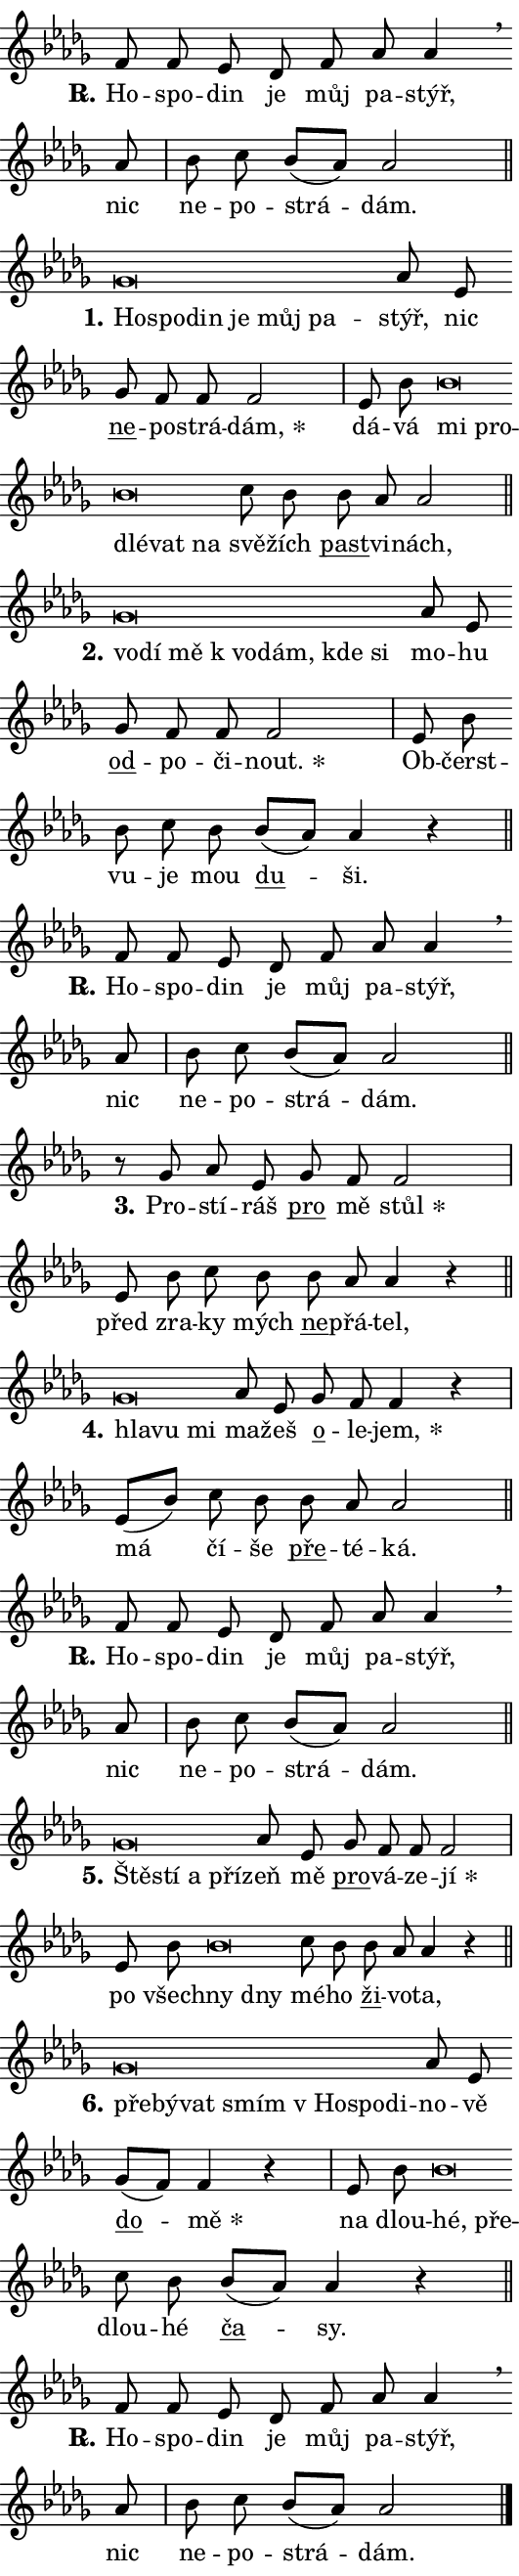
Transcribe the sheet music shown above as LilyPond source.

\version "2.24.0"
\header { tagline = "" }
\paper {
  indent = 0\cm
  top-margin = 0\cm
  right-margin = 0.13\cm % to fit lyric hyphens
  bottom-margin = 0\cm
  left-margin = 0\cm
  paper-width = 9\cm
  page-breaking = #ly:one-page-breaking
  system-system-spacing.basic-distance = #11
  score-system-spacing.basic-distance = #11
  ragged-last = ##f
}


%% Author: Thomas Morley
%% https://lists.gnu.org/archive/html/lilypond-user/2020-05/msg00002.html
#(define (line-position grob)
"Returns position of @var[grob} in current system:
   @code{'start}, if at first time-step
   @code{'end}, if at last time-step
   @code{'middle} otherwise
"
  (let* ((col (ly:item-get-column grob))
         (ln (ly:grob-object col 'left-neighbor))
         (rn (ly:grob-object col 'right-neighbor))
         (col-to-check-left (if (ly:grob? ln) ln col))
         (col-to-check-right (if (ly:grob? rn) rn col))
         (break-dir-left
           (and
             (ly:grob-property col-to-check-left 'non-musical #f)
             (ly:item-break-dir col-to-check-left)))
         (break-dir-right
           (and
             (ly:grob-property col-to-check-right 'non-musical #f)
             (ly:item-break-dir col-to-check-right))))
        (cond ((eqv? 1 break-dir-left) 'start)
              ((eqv? -1 break-dir-right) 'end)
              (else 'middle))))

#(define (tranparent-at-line-position vctor)
  (lambda (grob)
  "Relying on @code{line-position} select the relevant enry from @var{vctor}.
Used to determine transparency,"
    (case (line-position grob)
      ((end) (not (vector-ref vctor 0)))
      ((middle) (not (vector-ref vctor 1)))
      ((start) (not (vector-ref vctor 2))))))

noteHeadBreakVisibility =
#(define-music-function (break-visibility)(vector?)
"Makes @code{NoteHead}s transparent relying on @var{break-visibility}"
#{
  \override NoteHead.transparent =
    #(tranparent-at-line-position break-visibility)
#})

#(define delete-ledgers-for-transparent-note-heads
  (lambda (grob)
    "Reads whether a @code{NoteHead} is transparent.
If so this @code{NoteHead} is removed from @code{'note-heads} from
@var{grob}, which is supposed to be @code{LedgerLineSpanner}.
As a result ledgers are not printed for this @code{NoteHead}"
    (let* ((nhds-array (ly:grob-object grob 'note-heads))
           (nhds-list
             (if (ly:grob-array? nhds-array)
                 (ly:grob-array->list nhds-array)
                 '()))
           ;; Relies on the transparent-property being done before
           ;; Staff.LedgerLineSpanner.after-line-breaking is executed.
           ;; This is fragile ...
           (to-keep
             (remove
               (lambda (nhd)
                 (ly:grob-property nhd 'transparent #f))
               nhds-list)))
      ;; TODO find a better method to iterate over grob-arrays, similiar
      ;; to filter/remove etc for lists
      ;; For now rebuilt from scratch
      (set! (ly:grob-object grob 'note-heads)  '())
      (for-each
        (lambda (nhd)
          (ly:pointer-group-interface::add-grob grob 'note-heads nhd))
        to-keep))))

squashNotes = {
  \override NoteHead.X-extent = #'(-0.2 . 0.2)
  \override NoteHead.Y-extent = #'(-0.75 . 0)
  \override NoteHead.stencil =
    #(lambda (grob)
       (let ((pos (ly:grob-property grob 'staff-position)))
         (begin
           (if (< pos -7) (display "ERROR: Lower brevis then expected\n") (display ""))
           (if (<= pos -6) ly:text-interface::print ly:note-head::print))))
}
unSquashNotes = {
  \revert NoteHead.X-extent
  \revert NoteHead.Y-extent
  \revert NoteHead.stencil
}

hideNotes = \noteHeadBreakVisibility #begin-of-line-visible
unHideNotes = \noteHeadBreakVisibility #all-visible

% work-around for resetting accidentals
% https://lilypond.org/doc/v2.23/Documentation/notation/displaying-rhythms#unmetered-music
cadenzaMeasure = {
  \cadenzaOff
  \partial 1024 s1024
  \cadenzaOn
}

#(define-markup-command (accent layout props text) (markup?)
  "Underline accented syllable"
  (interpret-markup layout props
    #{\markup \override #'(offset . 4.3) \underline { #text }#}))

responsum = \markup \concat {
  "R" \hspace #-1.05 \path #0.1 #'((moveto 0 0.07) (lineto 0.9 0.8)) \hspace #0.05 "."
}

spaceSize = #0.6828661417322834 % exact space size for TeX Gyre Schola

\layout {
  \context {
    \Staff
    \remove "Time_signature_engraver"
    \override LedgerLineSpanner.after-line-breaking = #delete-ledgers-for-transparent-note-heads
  }
  \context {
    \Lyrics {
      \override LyricSpace.minimum-distance = \spaceSize
      \override LyricText.font-name = #"TeX Gyre Schola"
      \override LyricText.font-size = 1
      \override StanzaNumber.font-name = #"TeX Gyre Schola Bold"
      \override StanzaNumber.font-size = 1
    }
  }
  \context {
    \Score 
    \override NoteHead.text =
      #(lambda (grob) 
        (let ((pos (ly:grob-property grob 'staff-position)))
          #{\markup {
            \combine
              \halign #-0.55 \raise #(if (= pos -6) 0 0.5) \override #'(thickness . 2) \draw-line #'(3.2 . 0)
              \musicglyph "noteheads.sM1"
          }#}))
  }
}

% magnetic-lyrics.ily
%
%   written by
%     Jean Abou Samra <jean@abou-samra.fr>
%     Werner Lemberg <wl@gnu.org>
%
%   adapted by
%     Jiri Hon <jiri.hon@gmail.com>
%
% Version 2022-Apr-15

% https://www.mail-archive.com/lilypond-user@gnu.org/msg149350.html

#(define (Left_hyphen_pointer_engraver context)
   "Collect syllable-hyphen-syllable occurrences in lyrics and store
them in properties.  This engraver only looks to the left.  For
example, if the lyrics input is @code{foo -- bar}, it does the
following.

@itemize @bullet
@item
Set the @code{text} property of the @code{LyricHyphen} grob between
@q{foo} and @q{bar} to @code{foo}.

@item
Set the @code{left-hyphen} property of the @code{LyricText} grob with
text @q{foo} to the @code{LyricHyphen} grob between @q{foo} and
@q{bar}.
@end itemize

Use this auxiliary engraver in combination with the
@code{lyric-@/text::@/apply-@/magnetic-@/offset!} hook."
   (let ((hyphen #f)
         (text #f))
     (make-engraver
      (acknowledgers
       ((lyric-syllable-interface engraver grob source-engraver)
        (set! text grob)))
      (end-acknowledgers
       ((lyric-hyphen-interface engraver grob source-engraver)
        ;(when (not (grob::has-interface grob 'lyric-space-interface))
          (set! hyphen grob)));)
      ((stop-translation-timestep engraver)
       (when (and text hyphen)
         (ly:grob-set-object! text 'left-hyphen hyphen))
       (set! text #f)
       (set! hyphen #f)))))

#(define (lyric-text::apply-magnetic-offset! grob)
   "If the space between two syllables is less than the value in
property @code{LyricText@/.details@/.squash-threshold}, move the right
syllable to the left so that it gets concatenated with the left
syllable.

Use this function as a hook for
@code{LyricText@/.after-@/line-@/breaking} if the
@code{Left_@/hyphen_@/pointer_@/engraver} is active."
   (let ((hyphen (ly:grob-object grob 'left-hyphen #f)))
     (when hyphen
       (let ((left-text (ly:spanner-bound hyphen LEFT)))
         (when (grob::has-interface left-text 'lyric-syllable-interface)
           (let* ((common (ly:grob-common-refpoint grob left-text X))
                  (this-x-ext (ly:grob-extent grob common X))
                  (left-x-ext
                   (begin
                     ;; Trigger magnetism for left-text.
                     (ly:grob-property left-text 'after-line-breaking)
                     (ly:grob-extent left-text common X)))
                  ;; `delta` is the gap width between two syllables.
                  (delta (- (interval-start this-x-ext)
                            (interval-end left-x-ext)))
                  (details (ly:grob-property grob 'details))
                  (threshold (assoc-get 'squash-threshold details 0.2)))
             (when (< delta threshold)
               (let* (;; We have to manipulate the input text so that
                      ;; ligatures crossing syllable boundaries are not
                      ;; disabled.  For languages based on the Latin
                      ;; script this is essentially a beautification.
                      ;; However, for non-Western scripts it can be a
                      ;; necessity.
                      (lt (ly:grob-property left-text 'text))
                      (rt (ly:grob-property grob 'text))
                      (is-space (grob::has-interface hyphen 'lyric-space-interface))
                      (space (if is-space " " ""))
                      (extra-delta (if is-space spaceSize 0))
                      ;; Append new syllable.
                      (ltrt-space (if (and (string? lt) (string? rt))
                                (string-append lt space rt)
                                (make-concat-markup (list lt space rt))))
                      ;; Right-align `ltrt` to the right side.
                      (ltrt-space-markup (grob-interpret-markup
                               grob
                               (make-translate-markup
                                (cons (interval-length this-x-ext) 0)
                                (make-right-align-markup ltrt-space)))))
                 (begin
                   ;; Don't print `left-text`.
                   (ly:grob-set-property! left-text 'stencil #f)
                   ;; Set text and stencil (which holds all collected
                   ;; syllables so far) and shift it to the left.
                   (ly:grob-set-property! grob 'text ltrt-space)
                   (ly:grob-set-property! grob 'stencil ltrt-space-markup)
                   (ly:grob-translate-axis! grob (- (- delta extra-delta)) X))))))))))


#(define (lyric-hyphen::displace-bounds-first grob)
   ;; Make very sure this callback isn't triggered too early.
   (let ((left (ly:spanner-bound grob LEFT))
         (right (ly:spanner-bound grob RIGHT)))
     (ly:grob-property left 'after-line-breaking)
     (ly:grob-property right 'after-line-breaking)
     (ly:lyric-hyphen::print grob)))

squashThreshold = #0.4

\layout {
  \context {
    \Lyrics
    \consists #Left_hyphen_pointer_engraver
    \override LyricText.after-line-breaking =
      #lyric-text::apply-magnetic-offset!
    \override LyricHyphen.stencil = #lyric-hyphen::displace-bounds-first
    \override LyricText.details.squash-threshold = \squashThreshold
    \override LyricHyphen.minimum-distance = 0
    \override LyricHyphen.minimum-length = \squashThreshold
  }
}

squashText = \override LyricText.details.squash-threshold = 9999
unSquashText = \override LyricText.details.squash-threshold = \squashThreshold

leftText = \override LyricText.self-alignment-X = #LEFT
unLeftText = \revert LyricText.self-alignment-X

starOffset = #(lambda (grob) 
                (let ((x_offset (ly:self-alignment-interface::aligned-on-x-parent grob)))
                  (if (= x_offset 0) 0 (+ x_offset 1.2))))

star = #(define-music-function (syllable)(string?)
"Append star separator at the end of a syllable"
#{
  \once \override LyricText.X-offset = #starOffset
  \lyricmode { \markup {
    #syllable
    \override #'((font-name . "TeX Gyre Schola Bold")) \hspace #0.2 \lower #0.65 \larger "*"
  } }
#})

starAccent = #(define-music-function (syllable)(string?)
"Append star separator at the end of a syllable and make accent"
#{
  \once \override LyricText.X-offset = #starOffset
  \lyricmode { \markup {
    \accent #syllable
    \override #'((font-name . "TeX Gyre Schola Bold")) \hspace #0.2 \lower #0.65 \larger "*"
  } }
#})

breath = #(define-music-function (syllable)(string?)
"Append breathing indicator at the end of a syllable"
#{
  \lyricmode { \markup { #syllable "+" } }
#})

optionalBreath = #(define-music-function (syllable)(string?)
"Append optional breathing indicator at the end of a syllable"
#{
  \lyricmode { \markup { #syllable "(+)" } }
#})


\score {
    <<
        \new Voice = "melody" { \cadenzaOn \key des \major \relative { f'8 f es des f as as4 \breathe \bar "" as8 \cadenzaMeasure \bar "|" bes c bes[( as)] as2 \cadenzaMeasure \bar "||" \break } }
        \new Lyrics \lyricsto "melody" { \lyricmode { \set stanza = \responsum
Ho -- spo -- din je můj pa -- stýř, nic ne -- po -- strá -- dám. } }
    >>
    \layout {}
}

\score {
    <<
        \new Voice = "melody" { \cadenzaOn \key des \major \relative { \squashNotes ges'\breve*1/16 \hideNotes \breve*1/16 \bar "" \breve*1/16 \bar "" \breve*1/16 \bar "" \breve*1/16 \breve*1/16 \bar "" \unHideNotes \unSquashNotes as8 es \bar "" ges f f f2 \cadenzaMeasure \bar "|" es8 bes' \bar "" \squashNotes bes\breve*1/16 \hideNotes \breve*1/16 \bar "" \breve*1/16 \bar "" \breve*1/16 \breve*1/16 \bar "" \unHideNotes \unSquashNotes c8 bes \bar "" bes as as2 \cadenzaMeasure \bar "||" \break } }
        \new Lyrics \lyricsto "melody" { \lyricmode { \set stanza = "1."
\leftText Ho -- \squashText spo -- din je můj pa -- \unLeftText \unSquashText stýř, nic \markup \accent ne -- po -- strá -- \star dám, dá -- vá \leftText mi \squashText pro -- dlé -- vat na \unLeftText \unSquashText svě -- žích \markup \accent past -- vi -- nách, } }
    >>
    \layout {}
}

\score {
    <<
        \new Voice = "melody" { \cadenzaOn \key des \major \relative { \squashNotes ges'\breve*1/16 \hideNotes \breve*1/16 \bar "" \breve*1/16 \bar "" \breve*1/16 \bar "" \breve*1/16 \bar "" \breve*1/16 \breve*1/16 \bar "" \unHideNotes \unSquashNotes as8 es \bar "" ges f f f2 \cadenzaMeasure \bar "|" es8 bes' \bar "" bes c8 bes \bar "" bes[( as)] as4 r \cadenzaMeasure \bar "||" \break } }
        \new Lyrics \lyricsto "melody" { \lyricmode { \set stanza = "2."
\leftText vo -- \squashText dí mě "k vo" -- dám, kde si \unLeftText \unSquashText mo -- hu \markup \accent od -- po -- či -- \star nout. Ob -- čerst -- vu -- je mou \markup \accent du -- ši. } }
    >>
    \layout {}
}

\score {
    <<
        \new Voice = "melody" { \cadenzaOn \key des \major \relative { f'8 f es des f as as4 \breathe \bar "" as8 \cadenzaMeasure \bar "|" bes c bes[( as)] as2 \cadenzaMeasure \bar "||" \break } }
        \new Lyrics \lyricsto "melody" { \lyricmode { \set stanza = \responsum
Ho -- spo -- din je můj pa -- stýř, nic ne -- po -- strá -- dám. } }
    >>
    \layout {}
}

\score {
    <<
        \new Voice = "melody" { \cadenzaOn \key des \major \relative { r8 ges' as8 es \bar "" ges f f2 \cadenzaMeasure \bar "|" es8 bes'8 c8 bes \bar "" bes as as4 r \cadenzaMeasure \bar "||" \break } }
        \new Lyrics \lyricsto "melody" { \lyricmode { \set stanza = "3."
Pro -- stí -- ráš \markup \accent pro mě \star stůl před zra -- ky mých \markup \accent ne -- přá -- tel, } }
    >>
    \layout {}
}

\score {
    <<
        \new Voice = "melody" { \cadenzaOn \key des \major \relative { \squashNotes ges'\breve*1/16 \hideNotes \breve*1/16 \breve*1/16 \bar "" \unHideNotes \unSquashNotes as8 es \bar "" ges f f4 r \cadenzaMeasure \bar "|" es8[( bes')] c8 bes \bar "" bes as as2 \cadenzaMeasure \bar "||" \break } }
        \new Lyrics \lyricsto "melody" { \lyricmode { \set stanza = "4."
\leftText hla -- \squashText vu mi \unLeftText \unSquashText ma -- žeš \markup \accent o -- le -- \star jem, má čí -- še \markup \accent pře -- té -- ká. } }
    >>
    \layout {}
}

\score {
    <<
        \new Voice = "melody" { \cadenzaOn \key des \major \relative { f'8 f es des f as as4 \breathe \bar "" as8 \cadenzaMeasure \bar "|" bes c bes[( as)] as2 \cadenzaMeasure \bar "||" \break } }
        \new Lyrics \lyricsto "melody" { \lyricmode { \set stanza = \responsum
Ho -- spo -- din je můj pa -- stýř, nic ne -- po -- strá -- dám. } }
    >>
    \layout {}
}

\score {
    <<
        \new Voice = "melody" { \cadenzaOn \key des \major \relative { \squashNotes ges'\breve*1/16 \hideNotes \breve*1/16 \bar "" \breve*1/16 \breve*1/16 \bar "" \unHideNotes \unSquashNotes as8 es \bar "" ges f f f2 \cadenzaMeasure \bar "|" es8 bes' \bar "" \squashNotes bes\breve*1/16 \hideNotes \breve*1/16 \bar "" \unHideNotes \unSquashNotes c8 bes \bar "" bes as as4 r \cadenzaMeasure \bar "||" \break } }
        \new Lyrics \lyricsto "melody" { \lyricmode { \set stanza = "5."
\leftText Ště -- \squashText stí a pří -- \unLeftText \unSquashText zeň mě \markup \accent pro -- vá -- ze -- \star jí po všech -- \leftText ny \squashText dny \unLeftText \unSquashText mé -- ho \markup \accent ži -- vo -- ta, } }
    >>
    \layout {}
}

\score {
    <<
        \new Voice = "melody" { \cadenzaOn \key des \major \relative { \squashNotes ges'\breve*1/16 \hideNotes \breve*1/16 \bar "" \breve*1/16 \bar "" \breve*1/16 \bar "" \breve*1/16 \bar "" \breve*1/16 \breve*1/16 \bar "" \unHideNotes \unSquashNotes as8 es \bar "" ges[( f)] f4 r \cadenzaMeasure \bar "|" es8 bes' \bar "" \squashNotes bes\breve*1/16 \hideNotes \breve*1/16 \bar "" \unHideNotes \unSquashNotes c8 bes \bar "" bes[( as)] as4 r \cadenzaMeasure \bar "||" \break } }
        \new Lyrics \lyricsto "melody" { \lyricmode { \set stanza = "6."
\leftText pře -- \squashText bý -- vat smím "v Ho" -- spo -- di -- \unLeftText \unSquashText no -- vě \markup \accent do -- \star mě na dlou -- \leftText hé, \squashText pře -- \unLeftText \unSquashText dlou -- hé \markup \accent ča -- sy. } }
    >>
    \layout {}
}

\score {
    <<
        \new Voice = "melody" { \cadenzaOn \key des \major \relative { f'8 f es des f as as4 \breathe \bar "" as8 \cadenzaMeasure \bar "|" bes c bes[( as)] as2 \cadenzaMeasure \bar "||" \break } \bar "|." }
        \new Lyrics \lyricsto "melody" { \lyricmode { \set stanza = \responsum
Ho -- spo -- din je můj pa -- stýř, nic ne -- po -- strá -- dám. } }
    >>
    \layout {}
}
